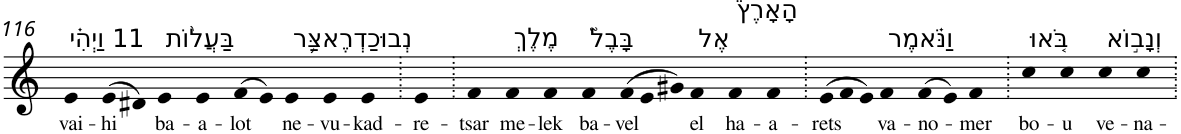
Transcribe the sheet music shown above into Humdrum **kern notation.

**kern	**text
*part1	*part1
*staff1	*staff1
*I"Piano	*
*I'Pno	*
!!LO:PB:g=z
*clefG2	*
*k[]	*
=116	=116
!LO:TX:a:t=11 וַיְהִ֗י	!
!	!LO:LY:b
4e	vai-
!	!LO:LY:b
(>8e	-hi
8d#X)	.
!LO:TX:a:t=בַּעֲל֨וֹת	!
!	!LO:LY:b
4e	ba-
!	!LO:LY:b
4e	-a-
!	!LO:LY:b
(>8f	-lot
8e)	.
!LO:TX:a:t=נְבוּכַדְרֶאצַּ֥ר	!
!	!LO:LY:b
4e	ne-
!	!LO:LY:b
4e	-vu-
!	!LO:LY:b
4e	-kad-
=117.	=117.
!	!LO:LY:b
4e	-re-
=118.	=118.
!	!LO:LY:b
4f	-tsar
!LO:TX:a:t=מֶלֶךְ	!
!	!LO:LY:b
4f	me-
!	!LO:LY:b
4f	-lek
!LO:TX:a:t=בָּבֶל֮	!
!	!LO:LY:b
4f	ba-
*Xtuplet	*
!	!LO:LY:b
(>12f	-vel
12e	.
12g#X)	.
!LO:TX:a:t=אֶל	!
!	!LO:LY:b
4f	el
!LO:TX:a:t=הָאָרֶץ֒	!
!	!LO:LY:b
4f	ha-
!	!LO:LY:b
4f	-a-
=119.	=119.
!	!LO:LY:b
(>12e	-rets
12f	.
12e)	.
!LO:TX:a:t=וַנֹּ֗אמֶר	!
!	!LO:LY:b
4f	va-
!	!LO:LY:b
(>8f	-no-
8e)	.
!	!LO:LY:b
4f	-mer
=120.	=120.
!LO:TX:a:t=בֹּ֚אוּ	!
!	!LO:LY:b
4cc	bo-
!	!LO:LY:b
4cc	-u
!LO:TX:a:t=וְנָב֣וֹא	!
!	!LO:LY:b
4cc	ve-
!	!LO:LY:b
4cc	-na-
=.	=.
*-	*-
